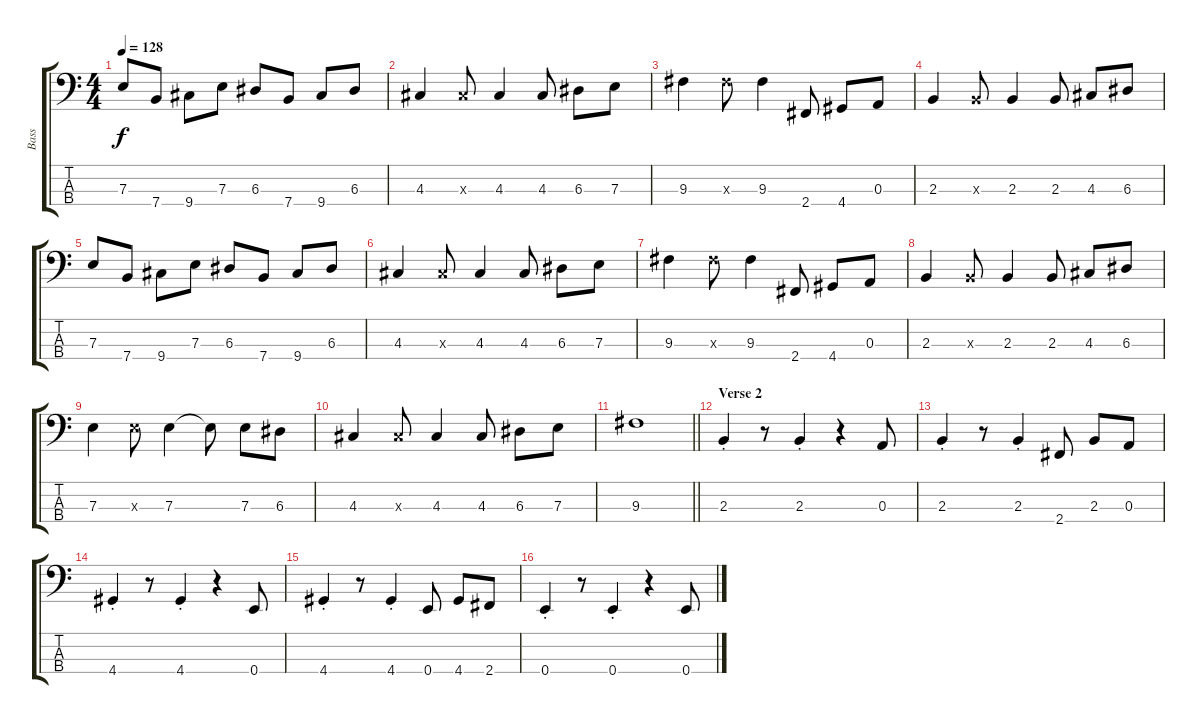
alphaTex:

\track ("Bass" "Bass") {instrument electricbassfinger}
\staff {score tabs}
\tuning (G2 D2 A1 E1) {hide}
\ts (4 4)
\tempo 128
\clef f4
\ks c
7.3.8{dy f} 7.4.8 9.4.8 7.3.8 6.3.8 7.4.8 9.4.8 6.3.8 |
4.3.4 4.3{x}.8 4.3.4 4.3.8 6.3.8 7.3.8 |
9.3.4 9.3{x}.8 9.3.4 2.4.8 4.4.8 0.3.8 |
2.3.4 2.3{x}.8 2.3.4 2.3.8 4.3.8 6.3.8 |
7.3.8 7.4.8 9.4.8 7.3.8 6.3.8 7.4.8 9.4.8 6.3.8 |
4.3.4 4.3{x}.8 4.3.4 4.3.8 6.3.8 7.3.8 |
9.3.4 9.3{x}.8 9.3.4 2.4.8 4.4.8 0.3.8 |
2.3.4 2.3{x}.8 2.3.4 2.3.8 4.3.8 6.3.8 |
7.3.4 7.3{x}.8 7.3.4 7.3{t}.8 7.3.8 6.3.8 |
4.3.4 4.3{x}.8 4.3.4 4.3.8 6.3.8 7.3.8 |
\barLineRight lightlight
9.3.1 |
\section ("" "Verse 2")
2.3{st}.4 r.8 2.3{st}.4 r.4 0.3.8 |
2.3{st}.4 r.8 2.3{st}.4 2.4.8 2.3.8 0.3.8 |
4.4{st}.4 r.8 4.4{st}.4 r.4 0.4.8 |
4.4{st}.4 r.8 4.4{st}.4 0.4.8 4.4.8 2.4.8 |
0.4{st}.4 r.8 0.4{st}.4 r.4 0.4.8
